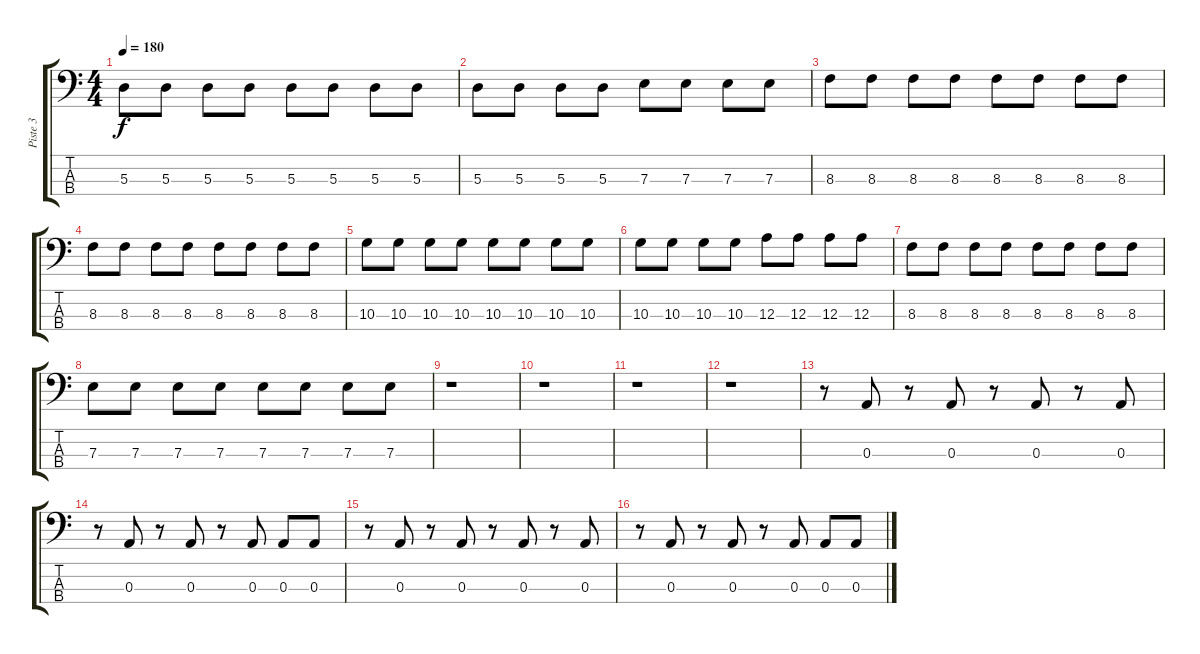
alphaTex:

\track ("Piste 3" "Piste 3") {instrument electricbassfinger}
\staff {score tabs}
\tuning (G2 D2 A1 E1) {hide}
\ts (4 4)
\tempo 180
\clef f4
\ks c
5.3.8{dy f} 5.3.8 5.3.8 5.3.8 5.3.8 5.3.8 5.3.8 5.3.8 |
5.3.8 5.3.8 5.3.8 5.3.8 7.3.8 7.3.8 7.3.8 7.3.8 |
8.3.8 8.3.8 8.3.8 8.3.8 8.3.8 8.3.8 8.3.8 8.3.8 |
8.3.8 8.3.8 8.3.8 8.3.8 8.3.8 8.3.8 8.3.8 8.3.8 |
10.3.8 10.3.8 10.3.8 10.3.8 10.3.8 10.3.8 10.3.8 10.3.8 |
10.3.8 10.3.8 10.3.8 10.3.8 12.3.8 12.3.8 12.3.8 12.3.8 |
8.3.8 8.3.8 8.3.8 8.3.8 8.3.8 8.3.8 8.3.8 8.3.8 |
7.3.8 7.3.8 7.3.8 7.3.8 7.3.8 7.3.8 7.3.8 7.3.8 |
r.1 |
r.1 |
r.1 |
r.1 |
r.8 0.3.8 r.8 0.3.8 r.8 0.3.8 r.8 0.3.8 |
r.8 0.3.8 r.8 0.3.8 r.8 0.3.8 0.3.8 0.3.8 |
r.8 0.3.8 r.8 0.3.8 r.8 0.3.8 r.8 0.3.8 |
r.8 0.3.8 r.8 0.3.8 r.8 0.3.8 0.3.8 0.3.8
